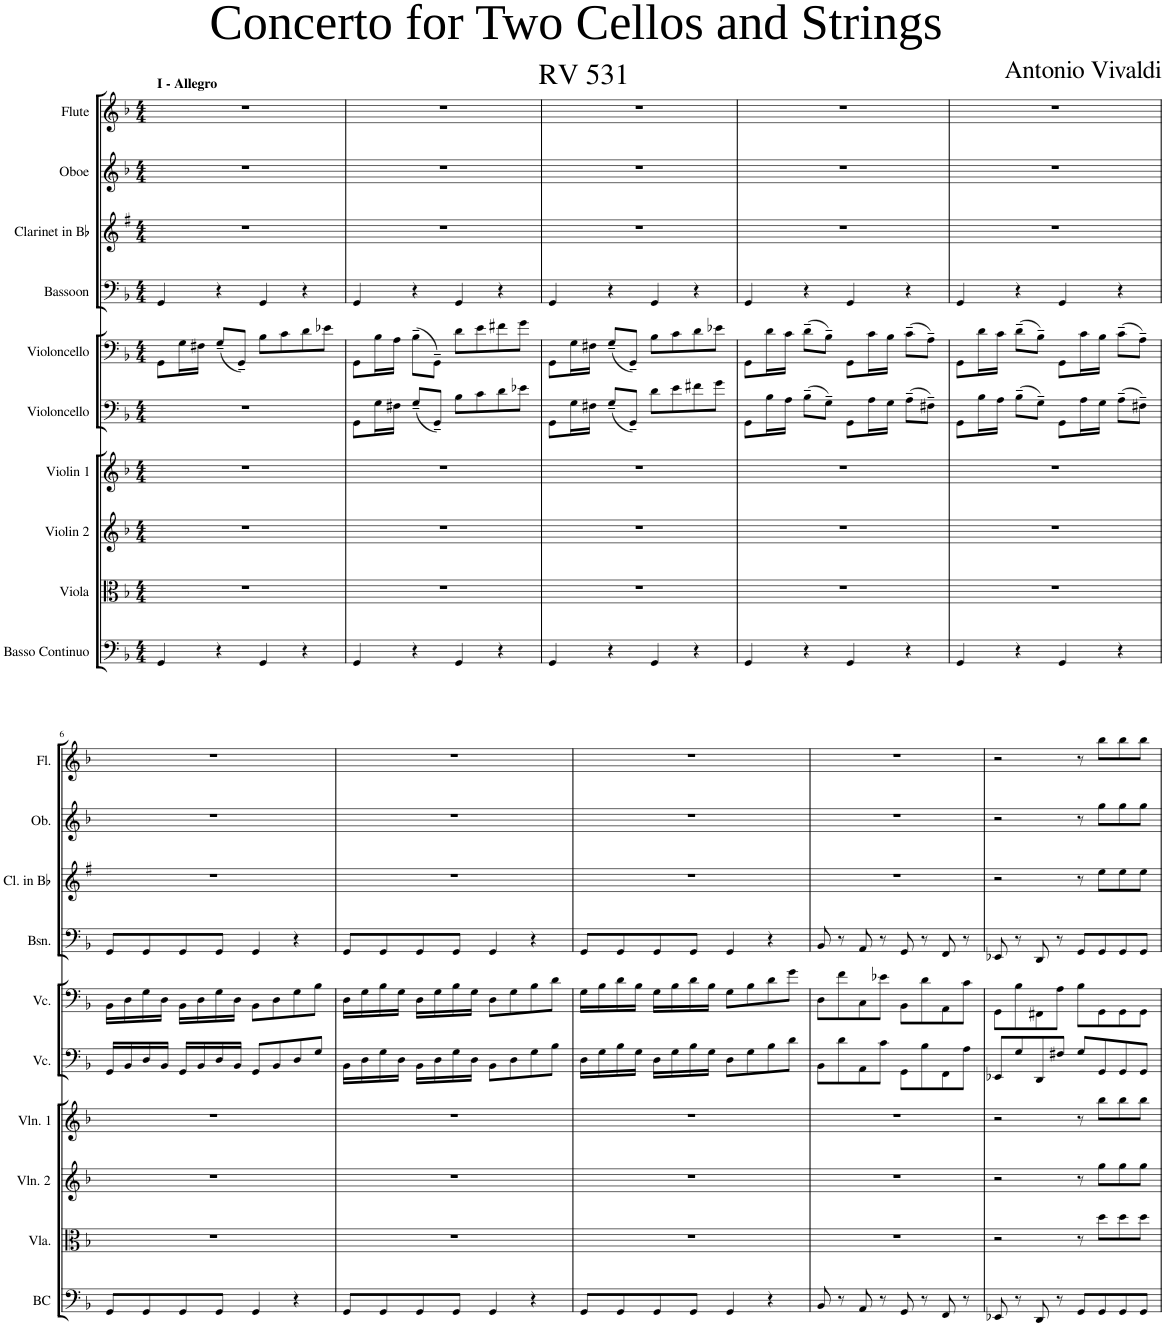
**kern	**kern	**kern	**kern	**kern	**kern	**kern	**kern	**kern	**kern
*part10	*part9	*part8	*part7	*part6	*part5	*part4	*part3	*part2	*part1
*staff10	*staff9	*staff8	*staff7	*staff6	*staff5	*staff4	*staff3	*staff2	*staff1
*I"Basso Continuo	*I"Viola	*I"Violin 2	*I"Violin 1	*I"Violoncello	*I"Violoncello	*I"Bassoon	*I"Clarinet in Bb	*I"Oboe	*I"Flute
*I'BC	*I'Vla.	*I'Vln. 2	*I'Vln. 1	*I'Vc.	*I'Vc.	*I'Bsn.	*I'Cl. in Bb	*I'Ob.	*I'Fl.
*clefF4	*clefC3	*clefG2	*clefG2	*clefF4	*clefF4	*clefF4	*clefG2	*clefG2	*clefG2
*	*	*	*	*	*	*	*Trd1c2	*	*
*k[b-]	*k[b-]	*k[b-]	*k[b-]	*k[b-]	*k[b-]	*k[b-]	*k[f#]	*k[b-]	*k[b-]
*M4/4	*M4/4	*M4/4	*M4/4	*M4/4	*M4/4	*M4/4	*M4/4	*M4/4	*M4/4
=1	=1	=1	=1	=1	=1	=1	=1	=1	=1
!	!	!	!	!	!	!	!	!	!LO:TX:a:B:t=I - Allegro
4GG/	1r	1r	1r	1r	8GG\L	4GG/	1r	1r	1r
.	.	.	.	.	16G\L	.	.	.	.
.	.	.	.	.	16F#X\JJ	.	.	.	.
4r	.	.	.	.	(8G~/L	4r	.	.	.
.	.	.	.	.	8GG~/J)	.	.	.	.
4GG/	.	.	.	.	8B-\L	4GG/	.	.	.
.	.	.	.	.	8c\	.	.	.	.
4r	.	.	.	.	8d\	4r	.	.	.
.	.	.	.	.	8e-X\J	.	.	.	.
=2	=2	=2	=2	=2	=2	=2	=2	=2	=2
4GG/	1r	1r	1r	8GG\L	8GG\L	4GG/	1r	1r	1r
.	.	.	.	16G\L	16B-\L	.	.	.	.
.	.	.	.	16F#X\JJ	16A\JJ	.	.	.	.
4r	.	.	.	(8G~/L	(8B-~\L	4r	.	.	.
.	.	.	.	8GG~/J)	8GG~\J)	.	.	.	.
4GG/	.	.	.	8B-\L	8d\L	4GG/	.	.	.
.	.	.	.	8c\	8e\	.	.	.	.
4r	.	.	.	8d\	8f#X\	4r	.	.	.
.	.	.	.	8e-X\J	8g\J	.	.	.	.
=3	=3	=3	=3	=3	=3	=3	=3	=3	=3
4GG/	1r	1r	1r	8GG\L	8GG\L	4GG/	1r	1r	1r
.	.	.	.	16G\L	16G\L	.	.	.	.
.	.	.	.	16F#X\JJ	16F#X\JJ	.	.	.	.
4r	.	.	.	(8G~/L	(8G~/L	4r	.	.	.
.	.	.	.	8GG~/J)	8GG~/J)	.	.	.	.
4GG/	.	.	.	8d\L	8B-\L	4GG/	.	.	.
.	.	.	.	8e\	8c\	.	.	.	.
4r	.	.	.	8f#X\	8d\	4r	.	.	.
.	.	.	.	8g\J	8e-X\J	.	.	.	.
=4	=4	=4	=4	=4	=4	=4	=4	=4	=4
4GG/	1r	1r	1r	8GG\L	8GG\L	4GG/	1r	1r	1r
.	.	.	.	16B-\L	16d\L	.	.	.	.
.	.	.	.	16A\JJ	16c\JJ	.	.	.	.
4r	.	.	.	(8B-~\L	(8d~\L	4r	.	.	.
.	.	.	.	8G~\J)	8B-~\J)	.	.	.	.
4GG/	.	.	.	8GG\L	8GG\L	4GG/	.	.	.
.	.	.	.	16A\L	16c\L	.	.	.	.
.	.	.	.	16G\JJ	16B-\JJ	.	.	.	.
4r	.	.	.	(8A~\L	(8c~\L	4r	.	.	.
.	.	.	.	8F#X~\J)	8A~\J)	.	.	.	.
=5	=5	=5	=5	=5	=5	=5	=5	=5	=5
4GG/	1r	1r	1r	8GG\L	8GG\L	4GG/	1r	1r	1r
.	.	.	.	16B-\L	16d\L	.	.	.	.
.	.	.	.	16A\JJ	16c\JJ	.	.	.	.
4r	.	.	.	(8B-~\L	(8d~\L	4r	.	.	.
.	.	.	.	8G~\J)	8B-~\J)	.	.	.	.
4GG/	.	.	.	8GG\L	8GG\L	4GG/	.	.	.
.	.	.	.	16A\L	16c\L	.	.	.	.
.	.	.	.	16G\JJ	16B-\JJ	.	.	.	.
4r	.	.	.	(8A~\L	(8c~\L	4r	.	.	.
.	.	.	.	8F#X~\J)	8A~\J)	.	.	.	.
!!LO:LB:g=z
=6	=6	=6	=6	=6	=6	=6	=6	=6	=6
8GG/L	1r	1r	1r	16GG/LL	16BB-\LL	8GG/L	1r	1r	1r
.	.	.	.	16BB-/	16D\	.	.	.	.
8GG/	.	.	.	16D/	16G\	8GG/	.	.	.
.	.	.	.	16BB-/JJ	16D\JJ	.	.	.	.
8GG/	.	.	.	16GG/LL	16BB-\LL	8GG/	.	.	.
.	.	.	.	16BB-/	16D\	.	.	.	.
8GG/J	.	.	.	16D/	16G\	8GG/J	.	.	.
.	.	.	.	16BB-/JJ	16D\JJ	.	.	.	.
4GG/	.	.	.	8GG/L	8BB-\L	4GG/	.	.	.
.	.	.	.	8BB-/	8D\	.	.	.	.
4r	.	.	.	8D/	8G\	4r	.	.	.
.	.	.	.	8G/J	8B-\J	.	.	.	.
=7	=7	=7	=7	=7	=7	=7	=7	=7	=7
8GG/L	1r	1r	1r	16BB-\LL	16D\LL	8GG/L	1r	1r	1r
.	.	.	.	16D\	16G\	.	.	.	.
8GG/	.	.	.	16G\	16B-\	8GG/	.	.	.
.	.	.	.	16D\JJ	16G\JJ	.	.	.	.
8GG/	.	.	.	16BB-\LL	16D\LL	8GG/	.	.	.
.	.	.	.	16D\	16G\	.	.	.	.
8GG/J	.	.	.	16G\	16B-\	8GG/J	.	.	.
.	.	.	.	16D\JJ	16G\JJ	.	.	.	.
4GG/	.	.	.	8BB-\L	8D\L	4GG/	.	.	.
.	.	.	.	8D\	8G\	.	.	.	.
4r	.	.	.	8G\	8B-\	4r	.	.	.
.	.	.	.	8B-\J	8d\J	.	.	.	.
=8	=8	=8	=8	=8	=8	=8	=8	=8	=8
8GG/L	1r	1r	1r	16D\LL	16G\LL	8GG/L	1r	1r	1r
.	.	.	.	16G\	16B-\	.	.	.	.
8GG/	.	.	.	16B-\	16d\	8GG/	.	.	.
.	.	.	.	16G\JJ	16B-\JJ	.	.	.	.
8GG/	.	.	.	16D\LL	16G\LL	8GG/	.	.	.
.	.	.	.	16G\	16B-\	.	.	.	.
8GG/J	.	.	.	16B-\	16d\	8GG/J	.	.	.
.	.	.	.	16G\JJ	16B-\JJ	.	.	.	.
4GG/	.	.	.	8D\L	8G\L	4GG/	.	.	.
.	.	.	.	8G\	8B-\	.	.	.	.
4r	.	.	.	8B-\	8d\	4r	.	.	.
.	.	.	.	8d\J	8g\J	.	.	.	.
=9	=9	=9	=9	=9	=9	=9	=9	=9	=9
8BB-/	1r	1r	1r	8BB-\L	8D\L	8BB-/	1r	1r	1r
8r	.	.	.	8d\	8f\	8r	.	.	.
8AA/	.	.	.	8AA\	8C\	8AA/	.	.	.
8r	.	.	.	8c\J	8e-X\J	8r	.	.	.
8GG/	.	.	.	8GG\L	8BB-\L	8GG/	.	.	.
8r	.	.	.	8B-\	8d\	8r	.	.	.
8FF/	.	.	.	8FF\	8AA\	8FF/	.	.	.
8r	.	.	.	8A\J	8c\J	8r	.	.	.
=10	=10	=10	=10	=10	=10	=10	=10	=10	=10
8EE-X/	2r	2r	2r	8EE-X/L	8GG\L	8EE-X/	2r	2r	2r
8r	.	.	.	8G/	8B-\	8r	.	.	.
8DD/	.	.	.	8DD/	8FF#X\	8DD/	.	.	.
8r	.	.	.	8F#X/J	8A\J	8r	.	.	.
8GG/L	8r	8r	8r	8G/L	8B-\L	8GG/L	8r	8r	8r
8GG/	8dd\L	8gg\L	8bb-\L	8GG/	8GG\	8GG/	8ee\L	8gg\L	8bb-\L
8GG/	8dd\	8gg\	8bb-\	8GG/	8GG\	8GG/	8ee\	8gg\	8bb-\
8GG/J	8dd\J	8gg\J	8bb-\J	8GG/J	8GG\J	8GG/J	8ee\J	8gg\J	8bb-\J
=	=	=	=	=	=	=	=	=	=
*-	*-	*-	*-	*-	*-	*-	*-	*-	*-
